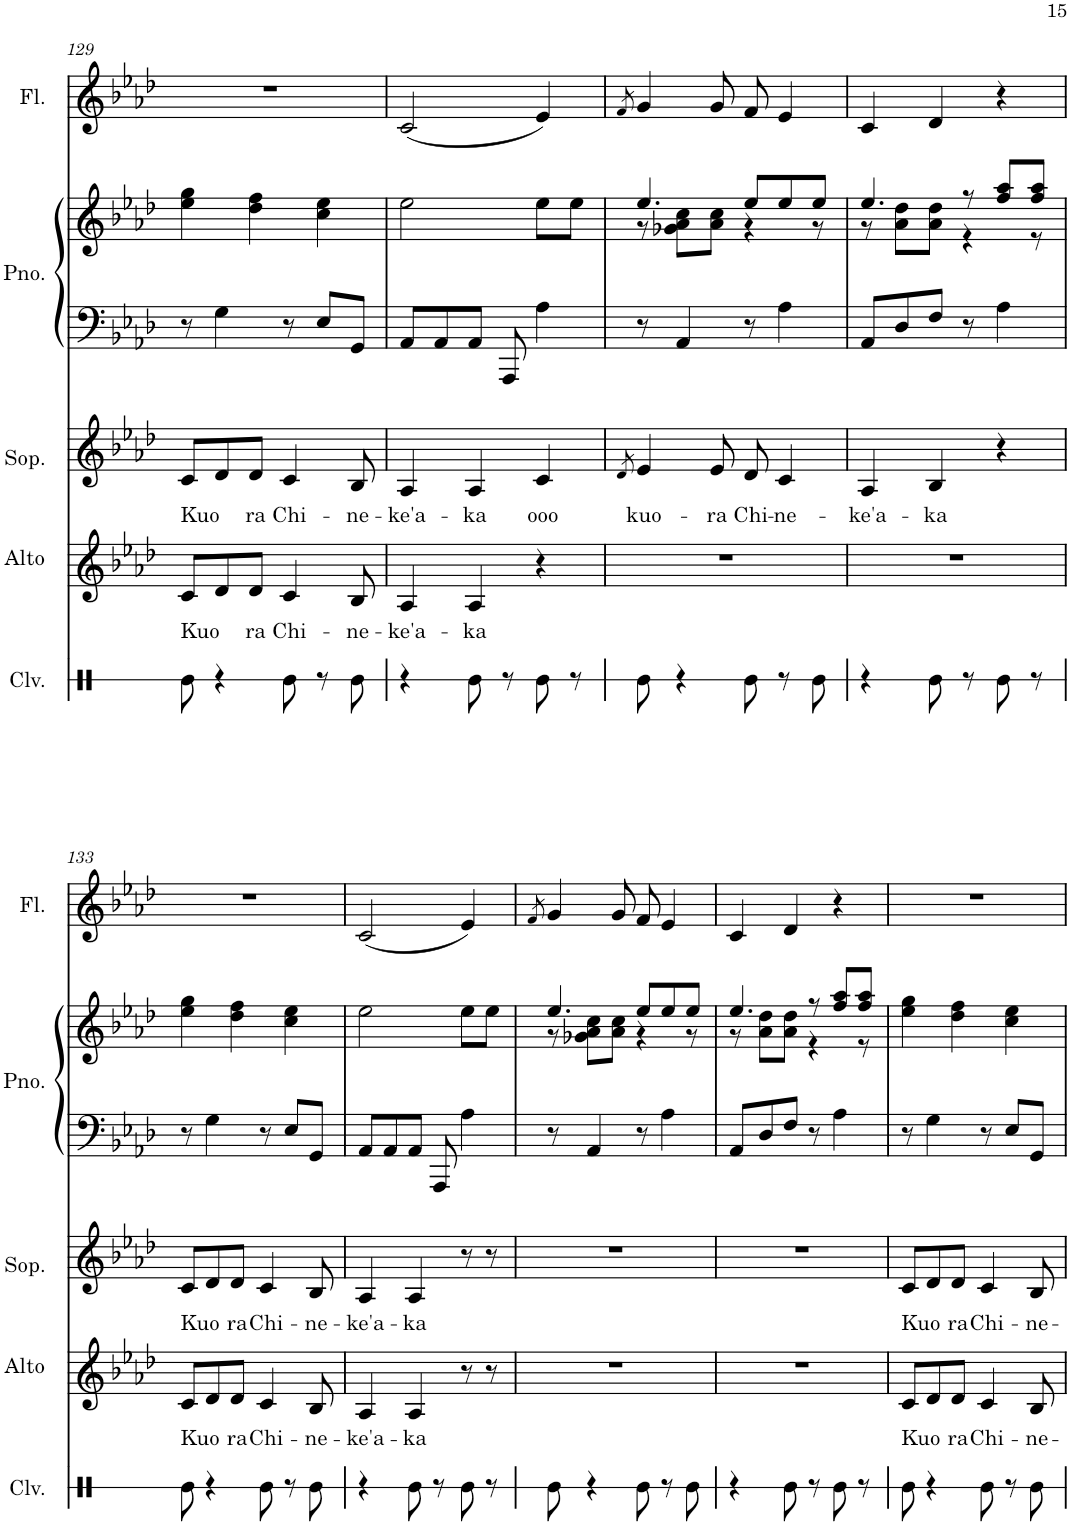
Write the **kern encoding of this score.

**kern	**kern	**text	**kern	**text	**kern	**kern	**kern
*part4	*part3	*part3	*part3	*part3	*part2	*part2	*part1
*staff6	*staff5	*staff5	*staff4	*staff4	*staff3	*staff2	*staff1
*I"Claves	*I"Soprano    Alto	*	*	*	*I"Piano	*	*I"Flute
*I'Clv.	*I'Sop.    Alto	*	*	*	*I'Pno.	*	*I'Fl.
!!LO:PB:g=z
*clefX	*clefG2	*	*clefG2	*	*clefF4	*clefG2	*clefG2
*k[]	*k[b-e-a-d-]	*	*k[b-e-a-d-]	*	*k[b-e-a-d-]	*k[b-e-a-d-]	*k[b-e-a-d-]
*M6/8	*M6/8	*	*M6/8	*	*M6/8	*M6/8	*M6/8
=129	=129	=129	=129	=129	=129	=129	=129
!	!	!LO:LY:b	!	!LO:LY:b	!	!	!
8Re\	8c/L	Kuo	8c/L	Kuo	8r	4ee-\ 4gg\	2.r
4r	8d-/	.	8d-/	.	4G\	.	.
!	!	!LO:LY:b	!	!LO:LY:b	!	!	!
.	8d-/J	ra	8d-/J	ra	.	4dd-\ 4ff\	.
!	!	!LO:LY:b	!	!LO:LY:b	!	!	!
8Re\	4c/	Chi-	4c/	Chi-	8r	.	.
8r	.	.	.	.	8E-/L	4cc\ 4ee-\	.
!	!	!LO:LY:b	!	!LO:LY:b	!	!	!
8Re\	8B-/	-ne-	8B-/	-ne-	8GG/J	.	.
=130	=130	=130	=130	=130	=130	=130	=130
!	!	!LO:LY:b	!	!LO:LY:b	!	!	!
4r	4A-/	-ke'a-	4A-/	-ke'a-	8AA-/L	2ee-\	(2c/
.	.	.	.	.	8AA-/	.	.
!	!	!LO:LY:b	!	!LO:LY:b	!	!	!
8Re\	4A-/	-ka	4A-/	-ka	8AA-/J	.	.
8r	.	.	.	.	8AAA-/	.	.
!	!	!	!	!LO:LY:b	!	!	!
8Re\	4r	.	4c/	ooo	4A-\	8ee-\L	4e-/)
8r	.	.	.	.	.	8ee-\J	.
=131	=131	=131	=131	=131	=131	=131	=131
.	.	.	8qd-/	.	.	.	8qf/
!	!	!	!	!LO:LY:b	!	!	!
*	*	*	*	*	*	*^	*
8Re\	2.r	.	4e-/	kuo-	8r	4.ee-/	8r	4g/
4r	.	.	.	.	4AA-/	.	8g-X\ 8a-\ 8cc\L	.
!	!	!	!	!LO:LY:b	!	!	!	!
.	.	.	8e-/	-ra	.	.	8a-\ 8cc\J	8g/
!	!	!	!	!LO:LY:b	!	!	!	!
8Re\	.	.	8d-/	Chi-	8r	8ee-/L	4r	8f/
!	!	!	!	!LO:LY:b	!	!	!	!
8r	.	.	4c/	-ne-	4A-\	8ee-/	.	4e-/
8Re\	.	.	.	.	.	8ee-/J	8r	.
=132	=132	=132	=132	=132	=132	=132	=132	=132
!	!	!	!	!LO:LY:b	!	!	!	!
4r	2.r	.	4A-/	-ke'a-	8AA-/L	4.ee-/	8r	4c/
.	.	.	.	.	8D-/	.	8a-\ 8dd-\L	.
!	!	!	!	!LO:LY:b	!	!	!	!
8Re\	.	.	4B-/	-ka	8F/J	.	8a-\ 8dd-\J	4d-/
8r	.	.	.	.	8r	8r	4r	.
8Re\	.	.	4r	.	4A-\	8ff/ 8aa-/L	.	4r
8r	.	.	.	.	.	8ff/ 8aa-/J	8r	.
!!LO:LB:g=z
=133	=133	=133	=133	=133	=133	=133	=133	=133
!	!	!LO:LY:b	!	!LO:LY:b	!	!	!	!
*	*	*	*	*	*	*v	*v	*
8Re\	8c/L	Kuo	8c/L	Kuo	8r	4ee-\ 4gg\	2.r
4r	8d-/	.	8d-/	.	4G\	.	.
!	!	!LO:LY:b	!	!LO:LY:b	!	!	!
.	8d-/J	ra	8d-/J	ra	.	4dd-\ 4ff\	.
!	!	!LO:LY:b	!	!LO:LY:b	!	!	!
8Re\	4c/	Chi-	4c/	Chi-	8r	.	.
8r	.	.	.	.	8E-/L	4cc\ 4ee-\	.
!	!	!LO:LY:b	!	!LO:LY:b	!	!	!
8Re\	8B-/	-ne-	8B-/	-ne-	8GG/J	.	.
=134	=134	=134	=134	=134	=134	=134	=134
!	!	!LO:LY:b	!	!LO:LY:b	!	!	!
4r	4A-/	-ke'a-	4A-/	-ke'a-	8AA-/L	2ee-\	(2c/
.	.	.	.	.	8AA-/	.	.
!	!	!LO:LY:b	!	!LO:LY:b	!	!	!
8Re\	4A-/	-ka	4A-/	-ka	8AA-/J	.	.
8r	.	.	.	.	8AAA-/	.	.
8Re\	8r	.	8r	.	4A-\	8ee-\L	4e-/)
8r	8r	.	8r	.	.	8ee-\J	.
=135	=135	=135	=135	=135	=135	=135	=135
.	.	.	.	.	.	.	8qf/
*	*	*	*	*	*	*^	*
8Re\	2.r	.	2.r	.	8r	4.ee-/	8r	4g/
4r	.	.	.	.	4AA-/	.	8g-X\ 8a-\ 8cc\L	.
.	.	.	.	.	.	.	8a-\ 8cc\J	8g/
8Re\	.	.	.	.	8r	8ee-/L	4r	8f/
8r	.	.	.	.	4A-\	8ee-/	.	4e-/
8Re\	.	.	.	.	.	8ee-/J	8r	.
=136	=136	=136	=136	=136	=136	=136	=136	=136
4r	2.r	.	2.r	.	8AA-/L	4.ee-/	8r	4c/
.	.	.	.	.	8D-/	.	8a-\ 8dd-\L	.
8Re\	.	.	.	.	8F/J	.	8a-\ 8dd-\J	4d-/
8r	.	.	.	.	8r	8r	4r	.
8Re\	.	.	.	.	4A-\	8ff/ 8aa-/L	.	4r
8r	.	.	.	.	.	8ff/ 8aa-/J	8r	.
=137	=137	=137	=137	=137	=137	=137	=137	=137
!	!	!LO:LY:b	!	!LO:LY:b	!	!	!	!
*	*	*	*	*	*	*v	*v	*
8Re\	8c/L	Kuo	8c/L	Kuo	8r	4ee-\ 4gg\	2.r
4r	8d-/	.	8d-/	.	4G\	.	.
!	!	!LO:LY:b	!	!LO:LY:b	!	!	!
.	8d-/J	ra	8d-/J	ra	.	4dd-\ 4ff\	.
!	!	!LO:LY:b	!	!LO:LY:b	!	!	!
8Re\	4c/	Chi-	4c/	Chi-	8r	.	.
8r	.	.	.	.	8E-/L	4cc\ 4ee-\	.
!	!	!LO:LY:b	!	!LO:LY:b	!	!	!
8Re\	8B-/	-ne-	8B-/	-ne-	8GG/J	.	.
=	=	=	=	=	=	=	=
*-	*-	*-	*-	*-	*-	*-	*-
